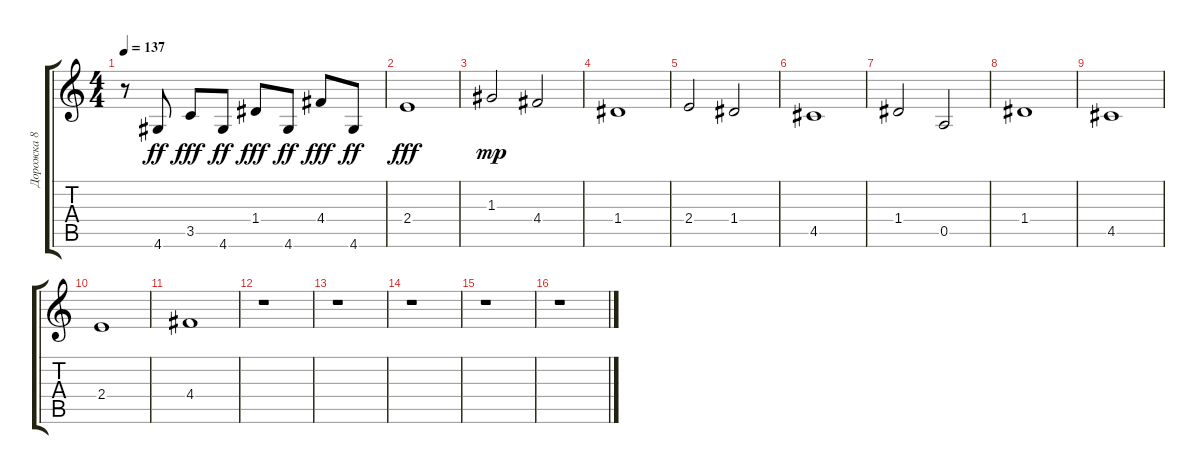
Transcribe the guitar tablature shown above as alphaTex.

\track ("Дорожка 8" "Дорожка 8") {instrument overdrivenguitar}
\staff {score tabs}
\tuning (E4 B3 G3 D3 A2 E2) {hide}
\ts (4 4)
\tempo 137
\clef g2
\ks c
r.8{dy mp} 4.6.8{dy ff} 3.5.8{dy fff} 4.6.8{dy ff} 1.4.8{dy fff} 4.6.8{dy ff} 4.4.8{dy fff} 4.6.8{dy ff} |
2.4.1{dy fff} |
1.3.2{dy mp volume 5} 4.4.2{volume 11} |
1.4.1{volume 13} |
2.4.2 1.4.2 |
4.5.1 |
1.4.2 0.5.2 |
1.4.1 |
4.5.1 |
2.4.1 |
4.4.1 |
r.1 |
r.1 |
r.1 |
r.1 |
r.1
